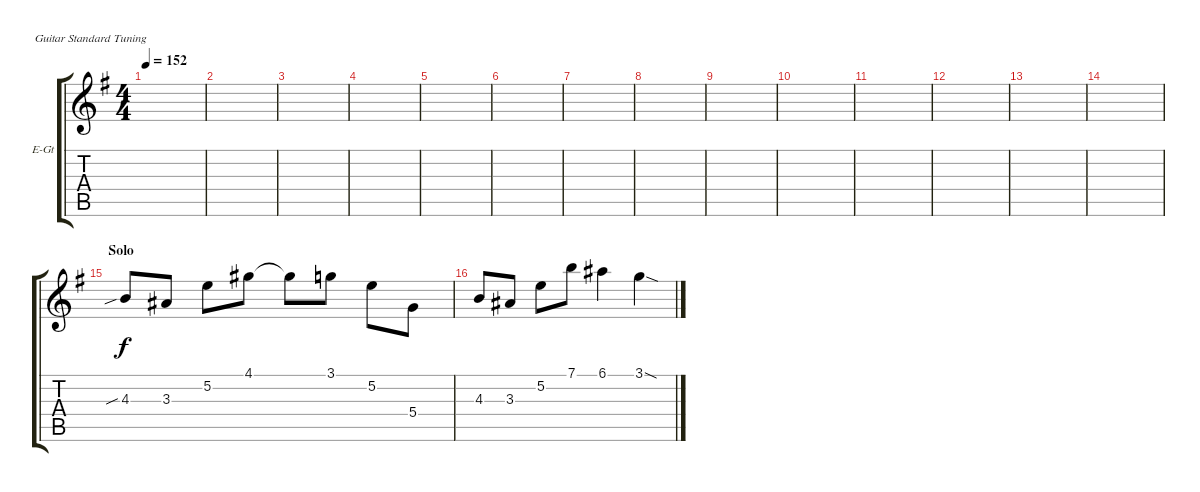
\defaultSystemsLayout 4
\bracketExtendMode groupsimilarinstruments
\firstSystemTrackNameOrientation horizontal
\otherSystemsTrackNameOrientation horizontal
\track ("Electric Guitar" "E-Gt") {instrument distortionguitar}
\staff {score tabs}
\tuning (E4 B3 G3 D3 A2 E2)
\ts (4 4)
\tempo 152
\clef g2
\scale
0.944515
\ks g
|
\scale
1.11097 |
\scale
0.944515 |
\scale
0.944515 |
\scale
1.11097 |
\scale
0.944515 |
\scale
0.944515 |
\scale
1.11097 |
\scale
0.944515 |
\scale
0.944515 |
\scale
1.11097 |
\scale
0.944515 |
\scale
0.944515 |
\scale
1.11097 |
\section ("" "Solo")
\scale
0.944515 4.3{sib}.8 3.3.8 5.2.8 4.1.8 4.1{t}.8 3.1.8 5.2.8 5.4.8 |
\scale
0.944515 4.3.8 3.3.8 5.2.8 7.1.8 6.1.4 3.1{sod}.4
